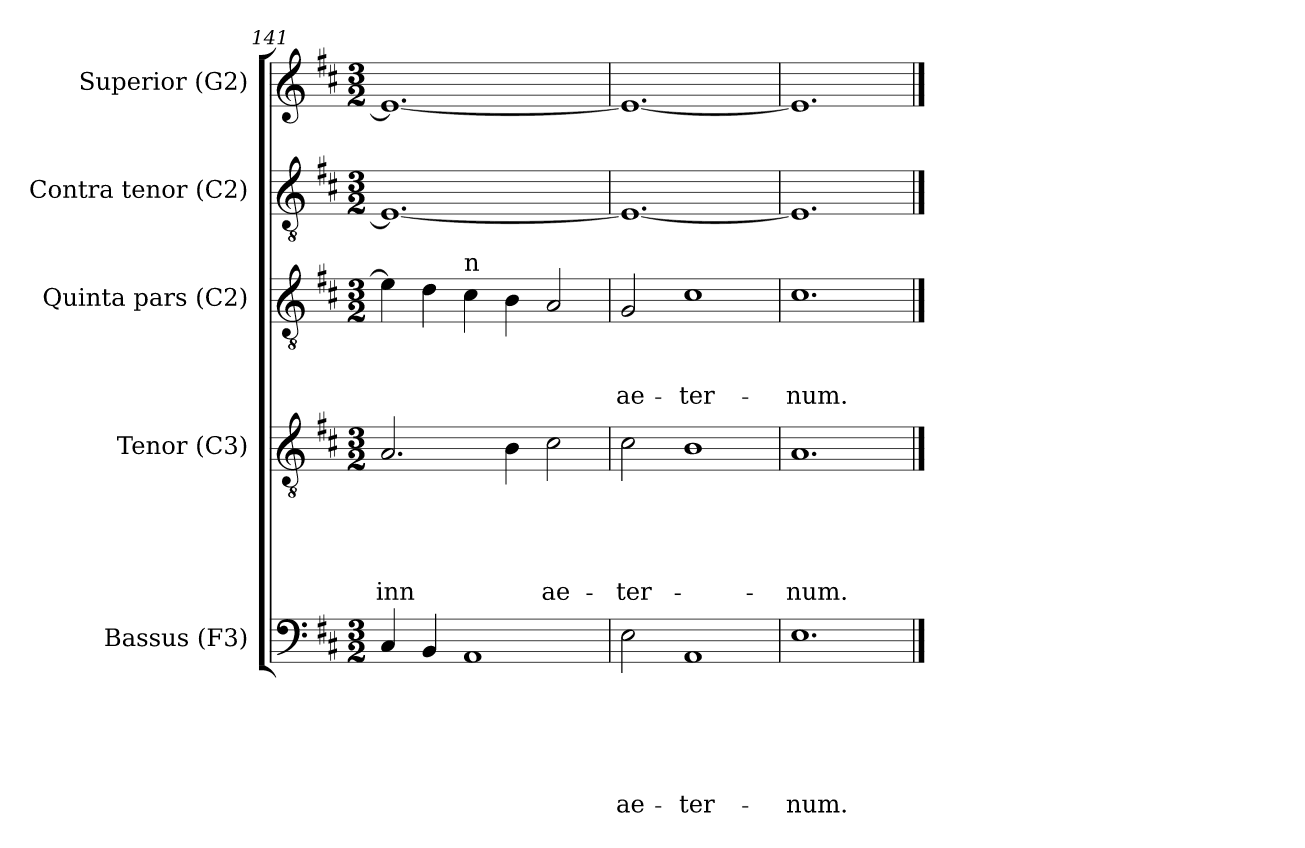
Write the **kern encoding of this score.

**kern	**text	**text	**text	**text	**text	**text	**kern	**text	**text	**text	**text	**text	**kern	**text	**text	**text	**kern	**kern
*part5	*part5	*part5	*part5	*part5	*part5	*part5	*part4	*part4	*part4	*part4	*part4	*part4	*part3	*part3	*part3	*part3	*part2	*part1
*staff5	*staff5	*staff5	*staff5	*staff5	*staff5	*staff5	*staff4	*staff4	*staff4	*staff4	*staff4	*staff4	*staff3	*staff3	*staff3	*staff3	*staff2	*staff1
*I"Bassus (F3)	*	*	*	*	*	*	*I"Tenor (C3)	*	*	*	*	*	*I"Quinta pars (C2)	*	*	*	*I"Contra tenor (C2)	*I"Superior (G2)
*I'B.	*	*	*	*	*	*	*I'T.	*	*	*	*	*	*I'QP.	*	*	*	*I'C.	*I'S.
*clefF4	*	*	*	*	*	*	*clefGv2	*	*	*	*	*	*clefGv2	*	*	*	*clefGv2	*clefG2
*k[f#c#]	*	*	*	*	*	*	*k[f#c#]	*	*	*	*	*	*k[f#c#]	*	*	*	*k[f#c#]	*k[f#c#]
*D:	*	*	*	*	*	*	*D:	*	*	*	*	*	*D:	*	*	*	*D:	*D:
*M3/2	*	*	*	*	*	*	*M3/2	*	*	*	*	*	*M3/2	*	*	*	*M3/2	*M3/2
=141	=141	=141	=141	=141	=141	=141	=141	=141	=141	=141	=141	=141	=141	=141	=141	=141	=141	=141
!	!	!	!	!	!	!	!	!	!	!	!	!LO:LY:b	!	!	!	!	!	!
4C#/	.	.	.	.	.	.	2.A/	.	.	.	.	inn	4e\]	.	.	.	1.E_	1.e_
4BB/	.	.	.	.	.	.	.	.	.	.	.	.	4d\	.	.	.	.	.
!	!	!	!	!	!	!	!	!	!	!	!	!	!LO:TX:a:t=n	!	!	!	!	!
1AA	.	.	.	.	.	.	.	.	.	.	.	.	4c#\	.	.	.	.	.
.	.	.	.	.	.	.	4B\	.	.	.	.	.	4B\	.	.	.	.	.
!	!	!	!	!	!	!	!	!	!	!	!	!LO:LY:b	!	!	!	!	!	!
.	.	.	.	.	.	.	2c#\	.	.	.	.	ae-	2A/	.	.	.	.	.
=142	=142	=142	=142	=142	=142	=142	=142	=142	=142	=142	=142	=142	=142	=142	=142	=142	=142	=142
!	!	!	!	!	!	!LO:LY:b	!	!	!	!	!	!LO:LY:b	!	!	!	!LO:LY:b	!	!
2E\	.	.	.	.	.	ae-	2c#\	.	.	.	.	-ter-	2G/	.	.	-ae-	1.E_	1.e_
!	!	!	!	!	!	!LO:LY:b	!	!	!	!	!	!	!	!	!	!LO:LY:b	!	!
1AA	.	.	.	.	.	-ter-	1B	.	.	.	.	.	1c#	.	.	-ter-	.	.
=143	=143	=143	=143	=143	=143	=143	=143	=143	=143	=143	=143	=143	=143	=143	=143	=143	=143	=143
!	!	!	!	!	!	!LO:LY:b	!	!	!	!	!	!LO:LY:b	!	!	!	!LO:LY:b	!	!
1.E	.	.	.	.	.	-num.	1.A	.	.	.	.	-num.	1.c#	.	.	-num.	1.E]	1.e]
==	==	==	==	==	==	==	==	==	==	==	==	==	==	==	==	==	==	==
*-	*-	*-	*-	*-	*-	*-	*-	*-	*-	*-	*-	*-	*-	*-	*-	*-	*-	*-
